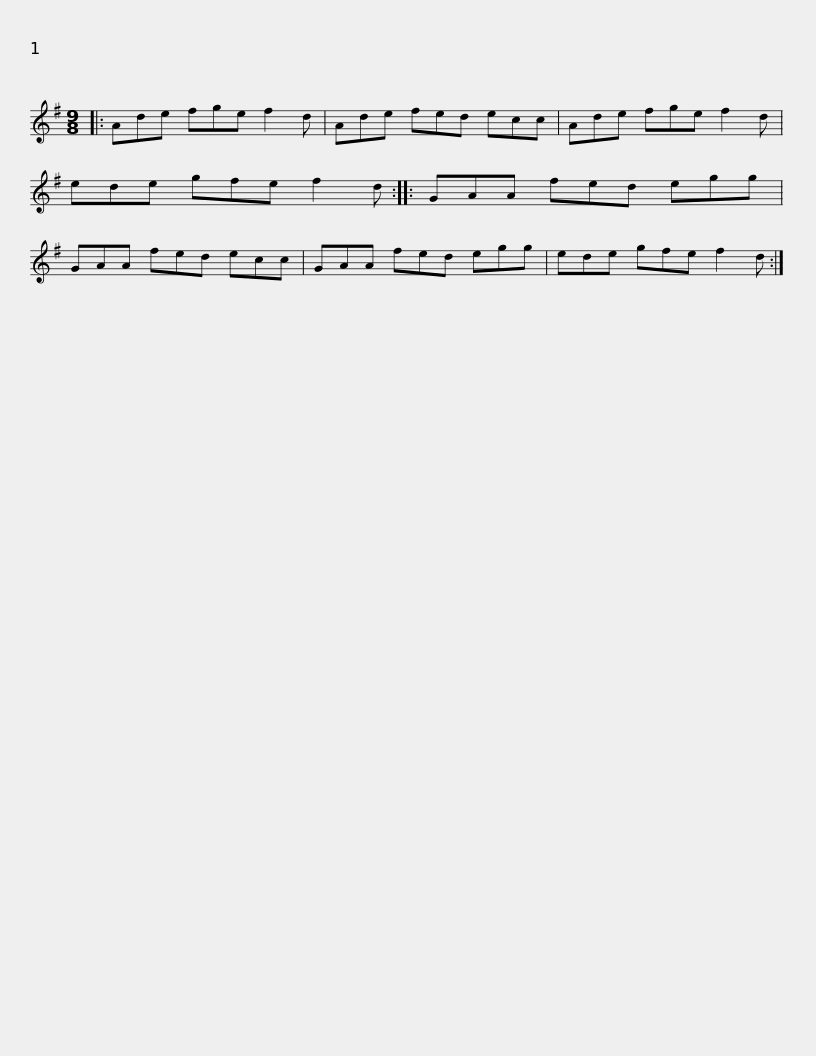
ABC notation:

X:1
L:1/8
M:9/8
I:linebreak $
K:G
V:1 treble
V:1
|: Ade fge f2 d | Ade fed ecc | Ade fge f2 d | ede gfe f2 d :: GAA fed egg |$ %5
 GAA fed ecc | GAA fed egg | ede gfe f2 d :| %8
